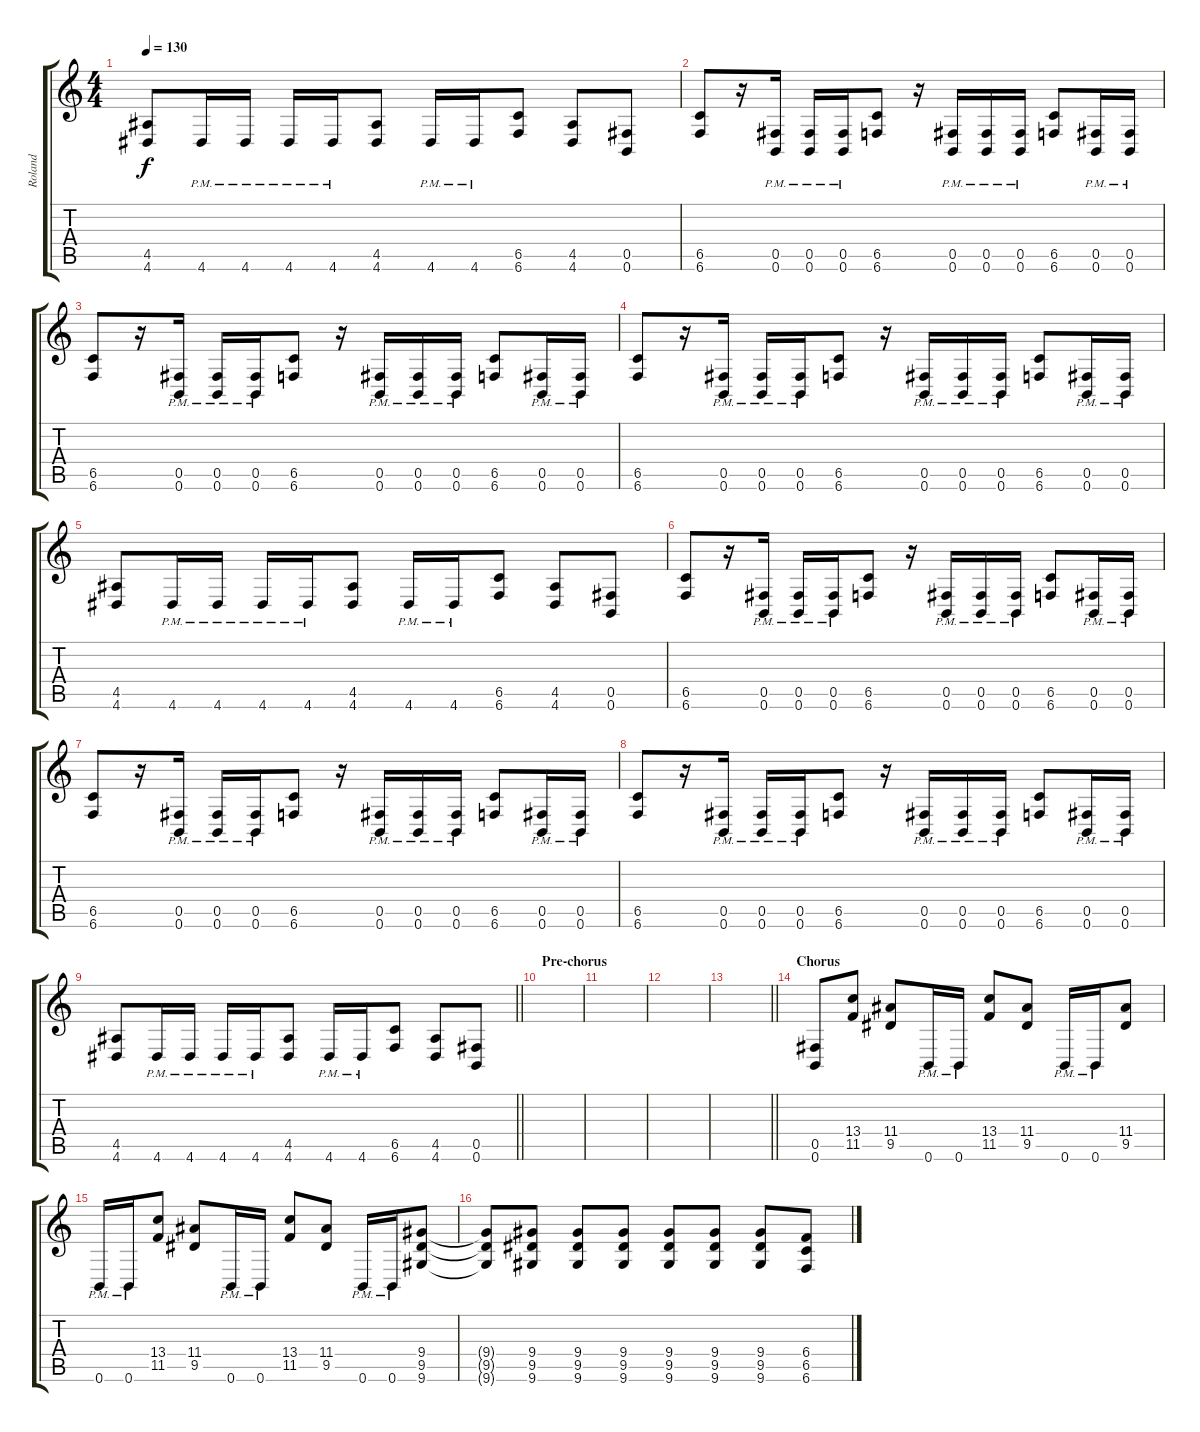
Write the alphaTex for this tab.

\track ("Roland" "Roland") {instrument distortionguitar}
\staff {score tabs}
\tuning (Db4 Ab3 E3 B2 Gb2 B1) {hide}
\ts (4 4)
\tempo 130
\clef g2
\ks c
(4.5 4.6).8{dy f} 4.6{pm}.16 4.6{pm}.16 4.6{pm}.16 4.6{pm}.16 (4.5 4.6).8 4.6{pm}.16 4.6{pm}.16 (6.5 6.6).8 (4.5 4.6).8 (0.5 0.6).8 |
(6.5 6.6).8 r.16 (0.5{pm} 0.6{pm}).16 (0.5{pm} 0.6{pm}).16 (0.5{pm} 0.6{pm}).16 (6.5 6.6).8 r.16 (0.5{pm} 0.6{pm}).16 (0.5{pm} 0.6{pm}).16 (0.5{pm} 0.6{pm}).16 (6.5 6.6).8 (0.5{pm} 0.6{pm}).16 (0.5{pm} 0.6{pm}).16 |
(6.5 6.6).8 r.16 (0.5{pm} 0.6{pm}).16 (0.5{pm} 0.6{pm}).16 (0.5{pm} 0.6{pm}).16 (6.5 6.6).8 r.16 (0.5{pm} 0.6{pm}).16 (0.5{pm} 0.6{pm}).16 (0.5{pm} 0.6{pm}).16 (6.5 6.6).8 (0.5{pm} 0.6{pm}).16 (0.5{pm} 0.6{pm}).16 |
(6.5 6.6).8 r.16 (0.5{pm} 0.6{pm}).16 (0.5{pm} 0.6{pm}).16 (0.5{pm} 0.6{pm}).16 (6.5 6.6).8 r.16 (0.5{pm} 0.6{pm}).16 (0.5{pm} 0.6{pm}).16 (0.5{pm} 0.6{pm}).16 (6.5 6.6).8 (0.5{pm} 0.6{pm}).16 (0.5{pm} 0.6{pm}).16 |
(4.5 4.6).8 4.6{pm}.16 4.6{pm}.16 4.6{pm}.16 4.6{pm}.16 (4.5 4.6).8 4.6{pm}.16 4.6{pm}.16 (6.5 6.6).8 (4.5 4.6).8 (0.5 0.6).8 |
(6.5 6.6).8 r.16 (0.5{pm} 0.6{pm}).16 (0.5{pm} 0.6{pm}).16 (0.5{pm} 0.6{pm}).16 (6.5 6.6).8 r.16 (0.5{pm} 0.6{pm}).16 (0.5{pm} 0.6{pm}).16 (0.5{pm} 0.6{pm}).16 (6.5 6.6).8 (0.5{pm} 0.6{pm}).16 (0.5{pm} 0.6{pm}).16 |
(6.5 6.6).8 r.16 (0.5{pm} 0.6{pm}).16 (0.5{pm} 0.6{pm}).16 (0.5{pm} 0.6{pm}).16 (6.5 6.6).8 r.16 (0.5{pm} 0.6{pm}).16 (0.5{pm} 0.6{pm}).16 (0.5{pm} 0.6{pm}).16 (6.5 6.6).8 (0.5{pm} 0.6{pm}).16 (0.5{pm} 0.6{pm}).16 |
(6.5 6.6).8 r.16 (0.5{pm} 0.6{pm}).16 (0.5{pm} 0.6{pm}).16 (0.5{pm} 0.6{pm}).16 (6.5 6.6).8 r.16 (0.5{pm} 0.6{pm}).16 (0.5{pm} 0.6{pm}).16 (0.5{pm} 0.6{pm}).16 (6.5 6.6).8 (0.5{pm} 0.6{pm}).16 (0.5{pm} 0.6{pm}).16 |
\barLineRight lightlight
(4.5 4.6).8 4.6{pm}.16 4.6{pm}.16 4.6{pm}.16 4.6{pm}.16 (4.5 4.6).8 4.6{pm}.16 4.6{pm}.16 (6.5 6.6).8 (4.5 4.6).8 (0.5 0.6).8 |
\section ("" "Pre-chorus")
|
|
|
\barLineRight lightlight
|
\section ("" "Chorus")
(0.5 0.6).8 (13.4 11.5).8 (11.4 9.5).8 0.6{pm}.16 0.6{pm}.16 (13.4 11.5).8 (11.4 9.5).8 0.6{pm}.16 0.6{pm}.16 (11.4 9.5).8 |
0.6{pm}.16 0.6{pm}.16 (13.4 11.5).8 (11.4 9.5).8 0.6{pm}.16 0.6{pm}.16 (13.4 11.5).8 (11.4 9.5).8 0.6{pm}.16 0.6{pm}.16 (9.4 9.5 9.6).8 |
(9.4{t} 9.5{t} 9.6{t}).8 (9.4 9.5 9.6).8 (9.4 9.5 9.6).8 (9.4 9.5 9.6).8 (9.4 9.5 9.6).8 (9.4 9.5 9.6).8 (9.4 9.5 9.6).8 (6.4 6.5 6.6).8
